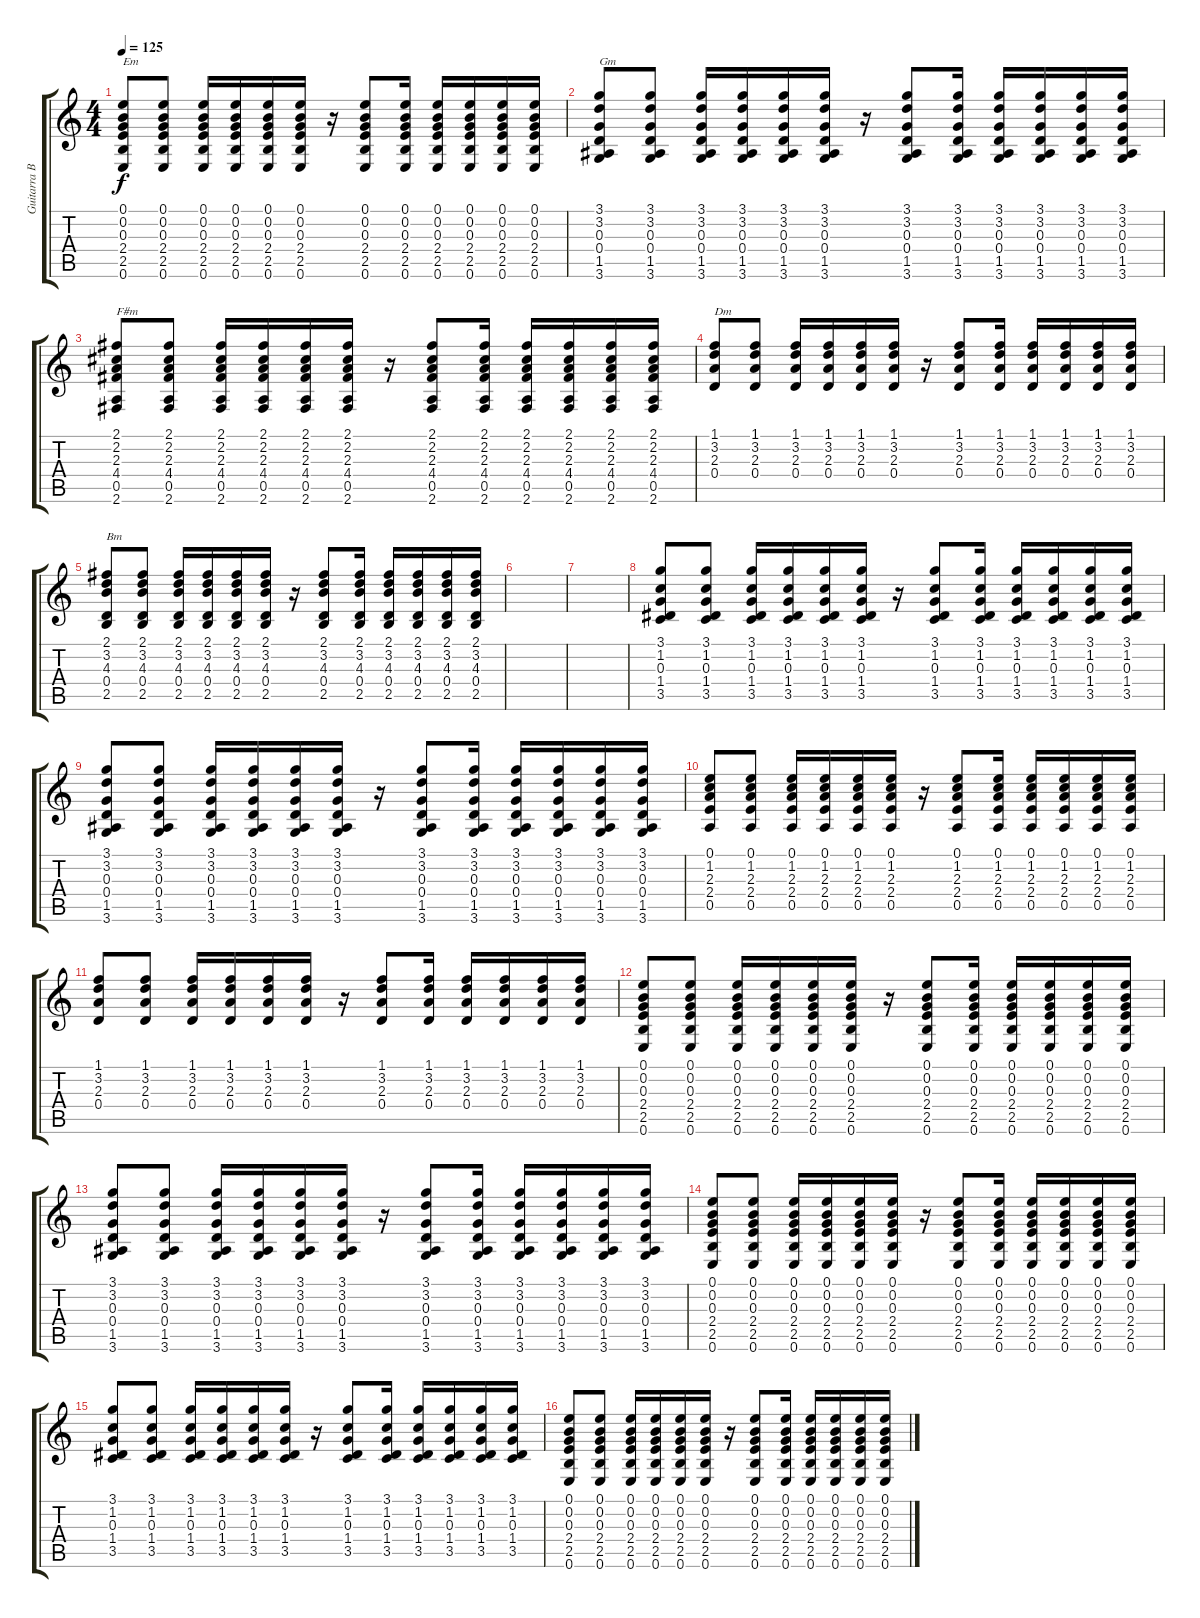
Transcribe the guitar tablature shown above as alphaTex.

\track ("Guitarra Base" "Guitarra B") {instrument overdrivenguitar}
\staff {score tabs}
\tuning (E4 B3 G3 D3 A2 E2) {hide}
\ts (4 4)
\tempo 125
\clef g2
\ks c
(0.1 0.2 0.3 2.4 2.5 0.6).8{txt "Em" dy f} (0.1 0.2 0.3 2.4 2.5 0.6).8 (0.1 0.2 0.3 2.4 2.5 0.6).16 (0.1 0.2 0.3 2.4 2.5 0.6).16 (0.1 0.2 0.3 2.4 2.5 0.6).16 (0.1 0.2 0.3 2.4 2.5 0.6).16 r.16 (0.1 0.2 0.3 2.4 2.5 0.6).8 (0.1 0.2 0.3 2.4 2.5 0.6).16 (0.1 0.2 0.3 2.4 2.5 0.6).16 (0.1 0.2 0.3 2.4 2.5 0.6).16 (0.1 0.2 0.3 2.4 2.5 0.6).16 (0.1 0.2 0.3 2.4 2.5 0.6).16 |
(3.1 3.2 0.3 0.4 1.5 3.6).8{txt "Gm"} (3.1 3.2 0.3 0.4 1.5 3.6).8 (3.1 3.2 0.3 0.4 1.5 3.6).16 (3.1 3.2 0.3 0.4 1.5 3.6).16 (3.1 3.2 0.3 0.4 1.5 3.6).16 (3.1 3.2 0.3 0.4 1.5 3.6).16 r.16 (3.1 3.2 0.3 0.4 1.5 3.6).8 (3.1 3.2 0.3 0.4 1.5 3.6).16 (3.1 3.2 0.3 0.4 1.5 3.6).16 (3.1 3.2 0.3 0.4 1.5 3.6).16 (3.1 3.2 0.3 0.4 1.5 3.6).16 (3.1 3.2 0.3 0.4 1.5 3.6).16 |
(2.1 2.2 2.3 4.4 0.5 2.6).8{txt "F#m"} (2.1 2.2 2.3 4.4 0.5 2.6).8 (2.1 2.2 2.3 4.4 0.5 2.6).16 (2.1 2.2 2.3 4.4 0.5 2.6).16 (2.1 2.2 2.3 4.4 0.5 2.6).16 (2.1 2.2 2.3 4.4 0.5 2.6).16 r.16 (2.1 2.2 2.3 4.4 0.5 2.6).8 (2.1 2.2 2.3 4.4 0.5 2.6).16 (2.1 2.2 2.3 4.4 0.5 2.6).16 (2.1 2.2 2.3 4.4 0.5 2.6).16 (2.1 2.2 2.3 4.4 0.5 2.6).16 (2.1 2.2 2.3 4.4 0.5 2.6).16 |
(1.1 3.2 2.3 0.4).8{txt "Dm"} (1.1 3.2 2.3 0.4).8 (1.1 3.2 2.3 0.4).16 (1.1 3.2 2.3 0.4).16 (1.1 3.2 2.3 0.4).16 (1.1 3.2 2.3 0.4).16 r.16 (1.1 3.2 2.3 0.4).8 (1.1 3.2 2.3 0.4).16 (1.1 3.2 2.3 0.4).16 (1.1 3.2 2.3 0.4).16 (1.1 3.2 2.3 0.4).16 (1.1 3.2 2.3 0.4).16 |
(2.1 3.2 4.3 0.4 2.5).8{txt "Bm"} (2.1 3.2 4.3 0.4 2.5).8 (2.1 3.2 4.3 0.4 2.5).16 (2.1 3.2 4.3 0.4 2.5).16 (2.1 3.2 4.3 0.4 2.5).16 (2.1 3.2 4.3 0.4 2.5).16 r.16 (2.1 3.2 4.3 0.4 2.5).8 (2.1 3.2 4.3 0.4 2.5).16 (2.1 3.2 4.3 0.4 2.5).16 (2.1 3.2 4.3 0.4 2.5).16 (2.1 3.2 4.3 0.4 2.5).16 (2.1 3.2 4.3 0.4 2.5).16 |
|
|
(3.1 1.2 0.3 1.4 3.5).8 (3.1 1.2 0.3 1.4 3.5).8 (3.1 1.2 0.3 1.4 3.5).16 (3.1 1.2 0.3 1.4 3.5).16 (3.1 1.2 0.3 1.4 3.5).16 (3.1 1.2 0.3 1.4 3.5).16 r.16 (3.1 1.2 0.3 1.4 3.5).8 (3.1 1.2 0.3 1.4 3.5).16 (3.1 1.2 0.3 1.4 3.5).16 (3.1 1.2 0.3 1.4 3.5).16 (3.1 1.2 0.3 1.4 3.5).16 (3.1 1.2 0.3 1.4 3.5).16 |
(3.1 3.2 0.3 0.4 1.5 3.6).8 (3.1 3.2 0.3 0.4 1.5 3.6).8 (3.1 3.2 0.3 0.4 1.5 3.6).16 (3.1 3.2 0.3 0.4 1.5 3.6).16 (3.1 3.2 0.3 0.4 1.5 3.6).16 (3.1 3.2 0.3 0.4 1.5 3.6).16 r.16 (3.1 3.2 0.3 0.4 1.5 3.6).8 (3.1 3.2 0.3 0.4 1.5 3.6).16 (3.1 3.2 0.3 0.4 1.5 3.6).16 (3.1 3.2 0.3 0.4 1.5 3.6).16 (3.1 3.2 0.3 0.4 1.5 3.6).16 (3.1 3.2 0.3 0.4 1.5 3.6).16 |
(0.1 1.2 2.3 2.4 0.5).8 (0.1 1.2 2.3 2.4 0.5).8 (0.1 1.2 2.3 2.4 0.5).16 (0.1 1.2 2.3 2.4 0.5).16 (0.1 1.2 2.3 2.4 0.5).16 (0.1 1.2 2.3 2.4 0.5).16 r.16 (0.1 1.2 2.3 2.4 0.5).8 (0.1 1.2 2.3 2.4 0.5).16 (0.1 1.2 2.3 2.4 0.5).16 (0.1 1.2 2.3 2.4 0.5).16 (0.1 1.2 2.3 2.4 0.5).16 (0.1 1.2 2.3 2.4 0.5).16 |
(1.1 3.2 2.3 0.4).8 (1.1 3.2 2.3 0.4).8 (1.1 3.2 2.3 0.4).16 (1.1 3.2 2.3 0.4).16 (1.1 3.2 2.3 0.4).16 (1.1 3.2 2.3 0.4).16 r.16 (1.1 3.2 2.3 0.4).8 (1.1 3.2 2.3 0.4).16 (1.1 3.2 2.3 0.4).16 (1.1 3.2 2.3 0.4).16 (1.1 3.2 2.3 0.4).16 (1.1 3.2 2.3 0.4).16 |
(0.1 0.2 0.3 2.4 2.5 0.6).8 (0.1 0.2 0.3 2.4 2.5 0.6).8 (0.1 0.2 0.3 2.4 2.5 0.6).16 (0.1 0.2 0.3 2.4 2.5 0.6).16 (0.1 0.2 0.3 2.4 2.5 0.6).16 (0.1 0.2 0.3 2.4 2.5 0.6).16 r.16 (0.1 0.2 0.3 2.4 2.5 0.6).8 (0.1 0.2 0.3 2.4 2.5 0.6).16 (0.1 0.2 0.3 2.4 2.5 0.6).16 (0.1 0.2 0.3 2.4 2.5 0.6).16 (0.1 0.2 0.3 2.4 2.5 0.6).16 (0.1 0.2 0.3 2.4 2.5 0.6).16 |
(3.1 3.2 0.3 0.4 1.5 3.6).8 (3.1 3.2 0.3 0.4 1.5 3.6).8 (3.1 3.2 0.3 0.4 1.5 3.6).16 (3.1 3.2 0.3 0.4 1.5 3.6).16 (3.1 3.2 0.3 0.4 1.5 3.6).16 (3.1 3.2 0.3 0.4 1.5 3.6).16 r.16 (3.1 3.2 0.3 0.4 1.5 3.6).8 (3.1 3.2 0.3 0.4 1.5 3.6).16 (3.1 3.2 0.3 0.4 1.5 3.6).16 (3.1 3.2 0.3 0.4 1.5 3.6).16 (3.1 3.2 0.3 0.4 1.5 3.6).16 (3.1 3.2 0.3 0.4 1.5 3.6).16 |
(0.1 0.2 0.3 2.4 2.5 0.6).8 (0.1 0.2 0.3 2.4 2.5 0.6).8 (0.1 0.2 0.3 2.4 2.5 0.6).16 (0.1 0.2 0.3 2.4 2.5 0.6).16 (0.1 0.2 0.3 2.4 2.5 0.6).16 (0.1 0.2 0.3 2.4 2.5 0.6).16 r.16 (0.1 0.2 0.3 2.4 2.5 0.6).8 (0.1 0.2 0.3 2.4 2.5 0.6).16 (0.1 0.2 0.3 2.4 2.5 0.6).16 (0.1 0.2 0.3 2.4 2.5 0.6).16 (0.1 0.2 0.3 2.4 2.5 0.6).16 (0.1 0.2 0.3 2.4 2.5 0.6).16 |
(3.1 1.2 0.3 1.4 3.5).8 (3.1 1.2 0.3 1.4 3.5).8 (3.1 1.2 0.3 1.4 3.5).16 (3.1 1.2 0.3 1.4 3.5).16 (3.1 1.2 0.3 1.4 3.5).16 (3.1 1.2 0.3 1.4 3.5).16 r.16 (3.1 1.2 0.3 1.4 3.5).8 (3.1 1.2 0.3 1.4 3.5).16 (3.1 1.2 0.3 1.4 3.5).16 (3.1 1.2 0.3 1.4 3.5).16 (3.1 1.2 0.3 1.4 3.5).16 (3.1 1.2 0.3 1.4 3.5).16 |
(0.1 0.2 0.3 2.4 2.5 0.6).8 (0.1 0.2 0.3 2.4 2.5 0.6).8 (0.1 0.2 0.3 2.4 2.5 0.6).16 (0.1 0.2 0.3 2.4 2.5 0.6).16 (0.1 0.2 0.3 2.4 2.5 0.6).16 (0.1 0.2 0.3 2.4 2.5 0.6).16 r.16 (0.1 0.2 0.3 2.4 2.5 0.6).8 (0.1 0.2 0.3 2.4 2.5 0.6).16 (0.1 0.2 0.3 2.4 2.5 0.6).16 (0.1 0.2 0.3 2.4 2.5 0.6).16 (0.1 0.2 0.3 2.4 2.5 0.6).16 (0.1 0.2 0.3 2.4 2.5 0.6).16
